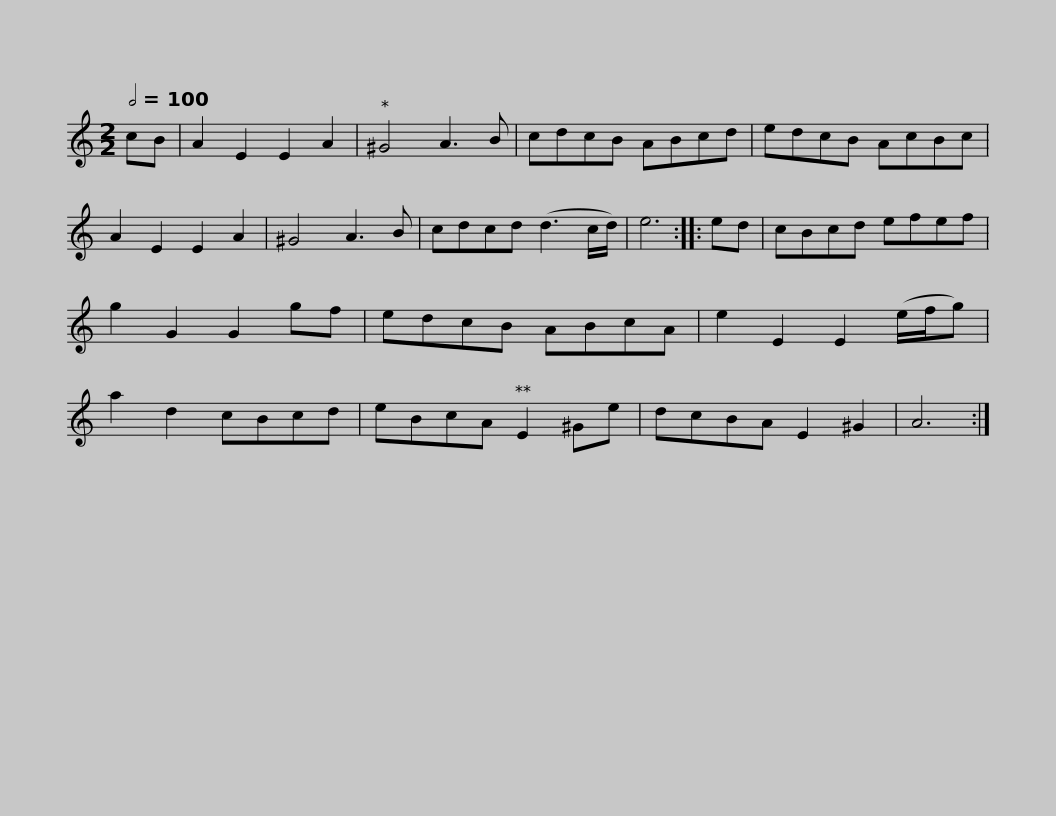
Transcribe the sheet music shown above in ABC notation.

X:1
L:1/8
Q:1/2=100
M:2/2
I:linebreak $
K:C
V:1 treble
V:1
 cB | A2 E2 E2 A2 | ^G4 A3 B | cdcB ABcd | edcB AcBc | %5
 A2 E2 E2 A2 | ^G4 A3 B | cdcd (d3 c/d/) | e6 ::$ ed | %10
 cBcd efef | g2 G2 G2 gf | edcB ABcA | e2 E2 E2 (e/f/g) | a2 d2 cBcd | %15
 eBcA E2 ^Ge |$ dcBA E2 ^G2 | A6 :| %18
